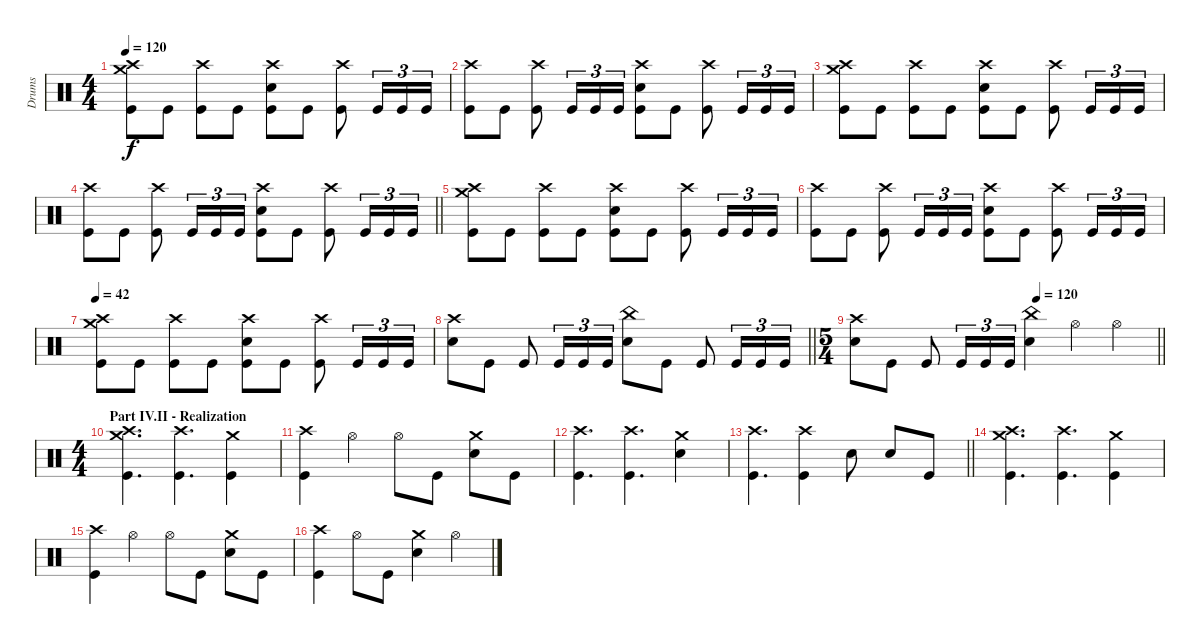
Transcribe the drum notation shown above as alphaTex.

\track ("Drums" "Drums") {instrument percussion}
\staff
\articulation defaults
\ts (4 4)
\section ("" "")
\tempo 120
\clef neutral
\ks c
("Crash high (hit)" "Crash medium (hit)" "Kick (hit)").8{dy f} "Kick (hit)".8 ("Crash high (hit)" "Kick (hit)").8 "Kick (hit)".8 ("Crash high (hit)" "Electric Snare (hit)" "Kick (hit)").8 "Kick (hit)".8 ("Crash high (hit)" "Kick (hit)").8 "Kick (hit)".16{tu (3 2)} "Kick (hit)".16{tu (3 2)} "Kick (hit)".16{tu (3 2)} |
("Crash high (hit)" "Kick (hit)").8 "Kick (hit)".8 ("Crash high (hit)" "Kick (hit)").8 "Kick (hit)".16{tu (3 2)} "Kick (hit)".16{tu (3 2)} "Kick (hit)".16{tu (3 2)} ("Crash high (hit)" "Electric Snare (hit)" "Kick (hit)").8 "Kick (hit)".8 ("Crash high (hit)" "Kick (hit)").8 "Kick (hit)".16{tu (3 2)} "Kick (hit)".16{tu (3 2)} "Kick (hit)".16{tu (3 2)} |
("Crash high (hit)" "Crash medium (hit)" "Kick (hit)").8 "Kick (hit)".8 ("Crash high (hit)" "Kick (hit)").8 "Kick (hit)".8 ("Crash high (hit)" "Electric Snare (hit)" "Kick (hit)").8 "Kick (hit)".8 ("Crash high (hit)" "Kick (hit)").8 "Kick (hit)".16{tu (3 2)} "Kick (hit)".16{tu (3 2)} "Kick (hit)".16{tu (3 2)} |
\barLineRight lightlight
("Crash high (hit)" "Kick (hit)").8 "Kick (hit)".8 ("Crash high (hit)" "Kick (hit)").8 "Kick (hit)".16{tu (3 2)} "Kick (hit)".16{tu (3 2)} "Kick (hit)".16{tu (3 2)} ("Crash high (hit)" "Electric Snare (hit)" "Kick (hit)").8 "Kick (hit)".8 ("Crash high (hit)" "Kick (hit)").8 "Kick (hit)".16{tu (3 2)} "Kick (hit)".16{tu (3 2)} "Kick (hit)".16{tu (3 2)} |
("Crash high (hit)" "Crash medium (hit)" "Kick (hit)").8 "Kick (hit)".8 ("Crash high (hit)" "Kick (hit)").8 "Kick (hit)".8 ("Crash high (hit)" "Electric Snare (hit)" "Kick (hit)").8 "Kick (hit)".8 ("Crash high (hit)" "Kick (hit)").8 "Kick (hit)".16{tu (3 2)} "Kick (hit)".16{tu (3 2)} "Kick (hit)".16{tu (3 2)} |
("Crash high (hit)" "Kick (hit)").8 "Kick (hit)".8 ("Crash high (hit)" "Kick (hit)").8 "Kick (hit)".16{tu (3 2)} "Kick (hit)".16{tu (3 2)} "Kick (hit)".16{tu (3 2)} ("Crash high (hit)" "Electric Snare (hit)" "Kick (hit)").8 "Kick (hit)".8 ("Crash high (hit)" "Kick (hit)").8 "Kick (hit)".16{tu (3 2)} "Kick (hit)".16{tu (3 2)} "Kick (hit)".16{tu (3 2)} |
\tempo 42
("Crash high (hit)" "Crash medium (hit)" "Kick (hit)").8 "Kick (hit)".8 ("Crash high (hit)" "Kick (hit)").8 "Kick (hit)".8 ("Crash high (hit)" "Electric Snare (hit)" "Kick (hit)").8 "Kick (hit)".8 ("Crash high (hit)" "Kick (hit)").8 "Kick (hit)".16{tu (3 2)} "Kick (hit)".16{tu (3 2)} "Kick (hit)".16{tu (3 2)} |
\barLineRight lightlight
("Crash high (hit)" "Electric Snare (hit)").8 "Kick (hit)".8 "Kick (hit)".8 "Kick (hit)".16{tu (3 2)} "Kick (hit)".16{tu (3 2)} "Kick (hit)".16{tu (3 2)} ("China (hit)" "Electric Snare (hit)").8 "Kick (hit)".8 "Kick (hit)".8 "Kick (hit)".16{tu (3 2)} "Kick (hit)".16{tu (3 2)} "Kick (hit)".16{tu (3 2)} |
\ts (5 4)
\tempo (120 0.6)
\barLineRight lightlight
("Crash high (hit)" "Electric Snare (hit)").8 "Kick (hit)".8 "Kick (hit)".8 "Kick (hit)".16{tu (3 2)} "Kick (hit)".16{tu (3 2)} "Kick (hit)".16{tu (3 2)} ("China (hit)" "Electric Snare (hit)").4 "Hi-Hat (open)".4 "Hi-Hat (open)".4 |
\ts (4 4)
\section ("" "Part IV.II - Realization")
("Crash high (hit)" "Crash medium (hit)" "Kick (hit)").4{d} ("Crash high (hit)" "Kick (hit)").4{d} ("Crash medium (hit)" "Kick (hit)").4 |
("Crash high (hit)" "Kick (hit)").4 "Hi-Hat (open)".4 "Hi-Hat (open)".8 "Kick (hit)".8 ("Crash medium (hit)" "Electric Snare (hit)").8 "Kick (hit)".8 |
("Crash high (hit)" "Kick (hit)").4{d} ("Crash high (hit)" "Kick (hit)").4{d} ("Crash medium (hit)" "Electric Snare (hit)").4 |
\barLineRight lightlight
("Crash high (hit)" "Kick (hit)").4{d} ("Crash high (hit)" "Kick (hit)").4 "Electric Snare (hit)".8 "Electric Snare (hit)".8 "Kick (hit)".8 |
("Crash medium (hit)" "Crash high (hit)" "Kick (hit)").4{d} ("Crash high (hit)" "Kick (hit)").4{d} ("Crash medium (hit)" "Kick (hit)").4 |
("Crash high (hit)" "Kick (hit)").4 "Hi-Hat (open)".4 "Hi-Hat (open)".8 "Kick (hit)".8 ("Crash medium (hit)" "Electric Snare (hit)").8 "Kick (hit)".8 |
("Crash high (hit)" "Kick (hit)").4 "Hi-Hat (open)".8 "Kick (hit)".8 ("Crash medium (hit)" "Electric Snare (hit)").4 "Hi-Hat (open)".4
